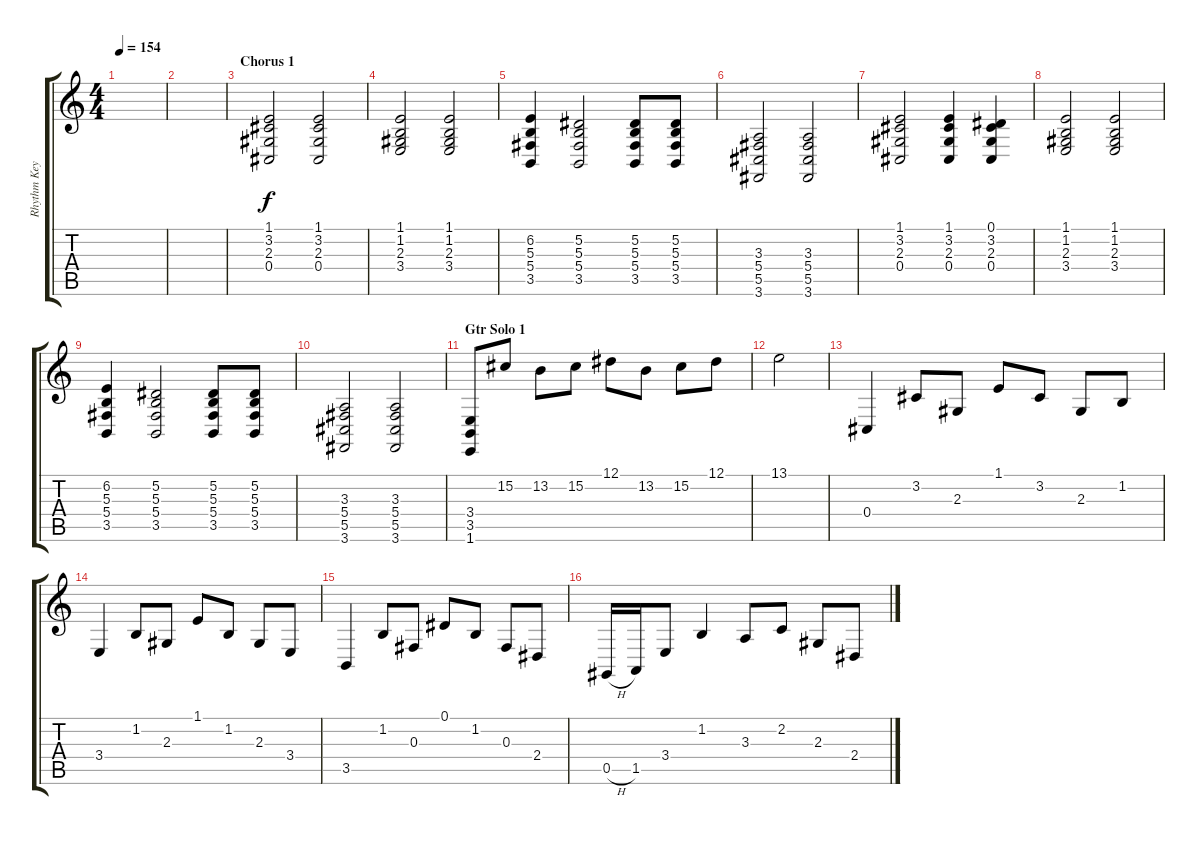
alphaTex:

\track ("Rhythm Keyboard" "Rhythm Key") {instrument harpsichord}
\staff {score tabs}
\tuning (Eb4 Bb3 Gb3 Db3 Ab2 Eb2) {hide}
\ts (4 4)
\tempo 154
\clef g2
\ks c
|
|
\section ("" "Chorus 1")
(1.1 3.2 2.3 0.4).2{instrument harpsichord} (1.1 3.2 2.3 0.4).2{instrument harpsichord} |
(1.1 1.2 2.3 3.4).2{instrument harpsichord} (1.1 1.2 2.3 3.4).2{instrument harpsichord} |
(6.2 5.3 5.4 3.5).4{instrument harpsichord} (5.2 5.3 5.4 3.5).2{instrument harpsichord} (5.2 5.3 5.4 3.5).8{instrument harpsichord} (5.2 5.3 5.4 3.5).8{instrument harpsichord} |
(3.3 5.4 5.5 3.6).2 (3.3 5.4 5.5 3.6).2 |
(1.1 3.2 2.3 0.4).2{instrument harpsichord} (1.1 3.2 2.3 0.4).4{instrument harpsichord} (0.1 3.2 2.3 0.4).4{instrument harpsichord} |
(1.1 1.2 2.3 3.4).2{instrument harpsichord} (1.1 1.2 2.3 3.4).2{instrument harpsichord} |
(6.2 5.3 5.4 3.5).4{instrument harpsichord} (5.2 5.3 5.4 3.5).2{instrument harpsichord} (5.2 5.3 5.4 3.5).8{instrument harpsichord} (5.2 5.3 5.4 3.5).8{instrument harpsichord} |
(3.3 5.4 5.5 3.6).2 (3.3 5.4 5.5 3.6).2 |
\section ("" "Gtr Solo 1")
(3.4 3.5 1.6).8 15.2.8 13.2.8 15.2.8 12.1.8 13.2.8 15.2.8 12.1.8 |
13.1.2 |
0.4.4 3.2.8 2.3.8 1.1.8 3.2.8 2.3.8 1.2.8 |
3.4.4 1.2.8 2.3.8 1.1.8 1.2.8 2.3.8 3.4.8 |
3.5.4 1.2.8 0.3.8 0.1.8 1.2.8 0.3.8 2.4.8 |
0.5{h}.16 1.5.16 3.4.8 1.2.4 3.3.8 2.2.8 2.3.8 2.4.8
